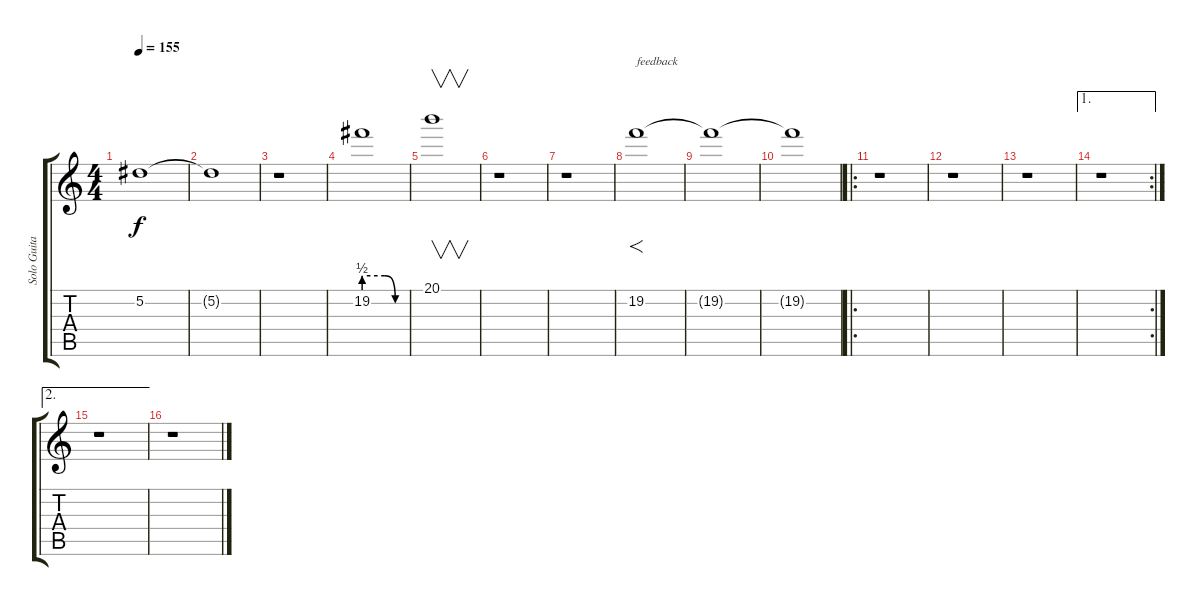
\track ("Solo Guitar" "Solo Guita") {instrument distortionguitar}
\staff {score tabs}
\tuning (Eb4 Bb3 Gb3 Db3 Ab2 Eb2) {hide}
\ts (4 4)
\tempo 155
\clef g2
\ks c
5.2{t}.1{dy f} |
5.2{t}.1 |
r.1 |
19.2{be (custom 0 2 30 2 45 0 60 0)}.1 |
20.1.1{v} |
r.1 |
r.1 |
19.2.1{f txt "feedback"} |
19.2{t}.1 |
19.2{t}.1 |
\ro
r.1 |
r.1 |
r.1 |
\ae 1
\rc 2
r.1 |
\ae 2
r.1 |
r.1
